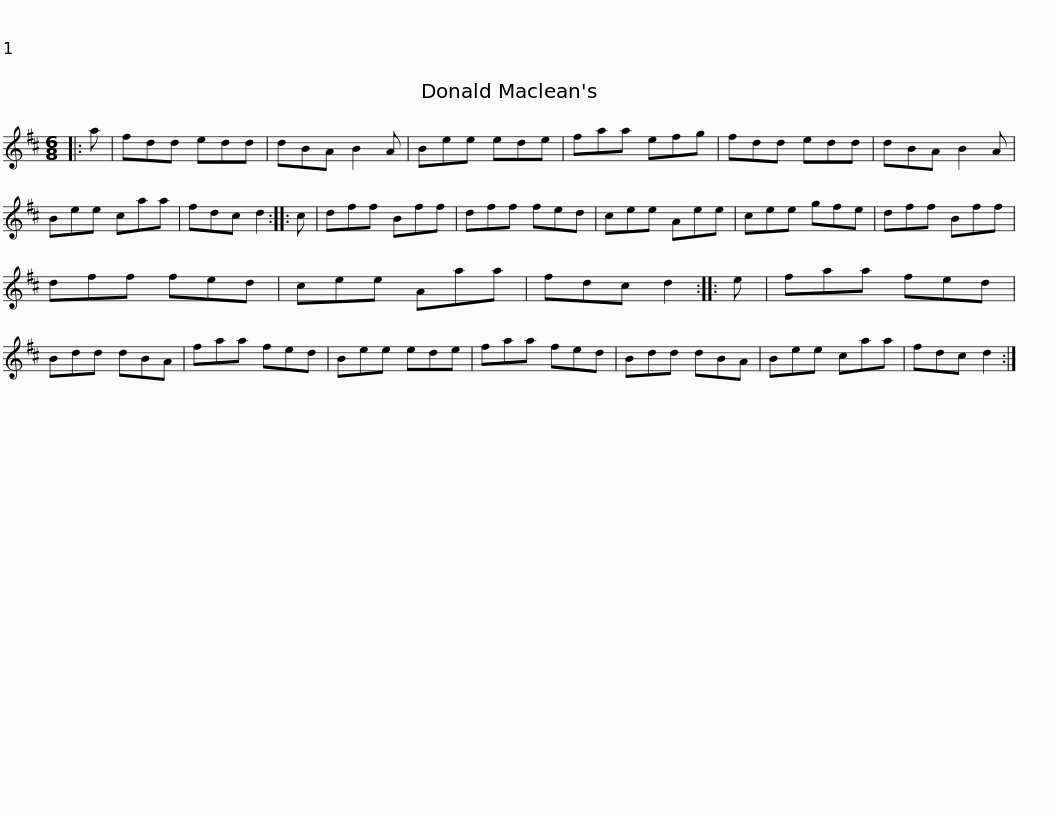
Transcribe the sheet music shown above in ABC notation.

X:1
L:1/8
M:6/8
I:linebreak $
K:D
V:1 treble
V:1
|: a | fdd edd | dBA B2 A | Bee ede | faa efg | %5
 fdd edd | dBA B2 A | Bee caa |$ fdc d2 :: c | %10
 dff Bff | dff fed | cee Aee | cee gfe | dff Bff | %15
 dff fed |$ cee Aaa | fdc d2 :: e | faa fed | %20
 Bdd dBA | faa fed | Bee ede | faa fed |$ Bdd dBA | %25
 Bee caa | fdc d2 :| %27
